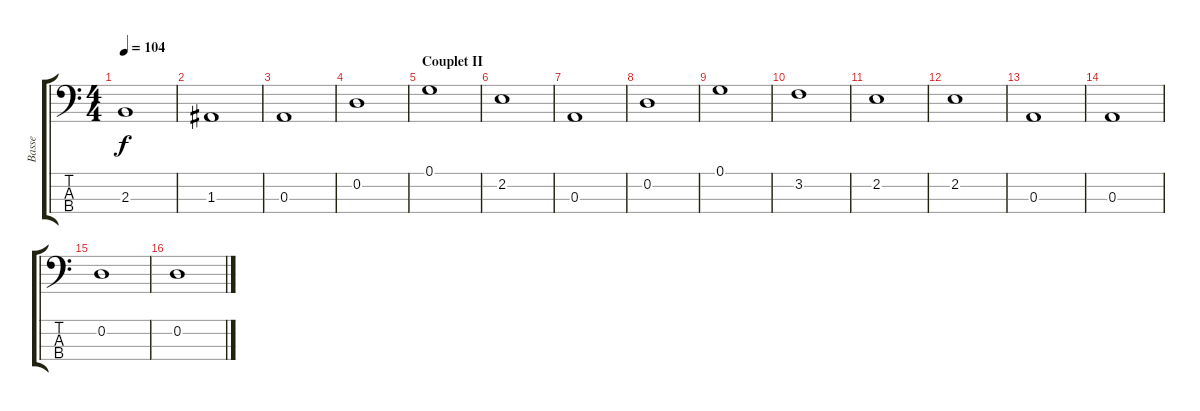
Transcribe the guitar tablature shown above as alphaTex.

\track ("Basse" "Basse") {instrument electricbassfinger}
\staff {score tabs}
\tuning (G2 D2 A1 E1) {hide}
\ts (4 4)
\tempo 104
\clef f4
\ks c
2.3.1{dy f} |
1.3.1 |
0.3.1 |
0.2.1 |
\section ("" "Couplet II")
0.1.1 |
2.2.1 |
0.3.1 |
0.2.1 |
0.1.1 |
3.2.1 |
2.2.1 |
2.2.1 |
0.3.1 |
0.3.1 |
0.2.1 |
0.2.1
